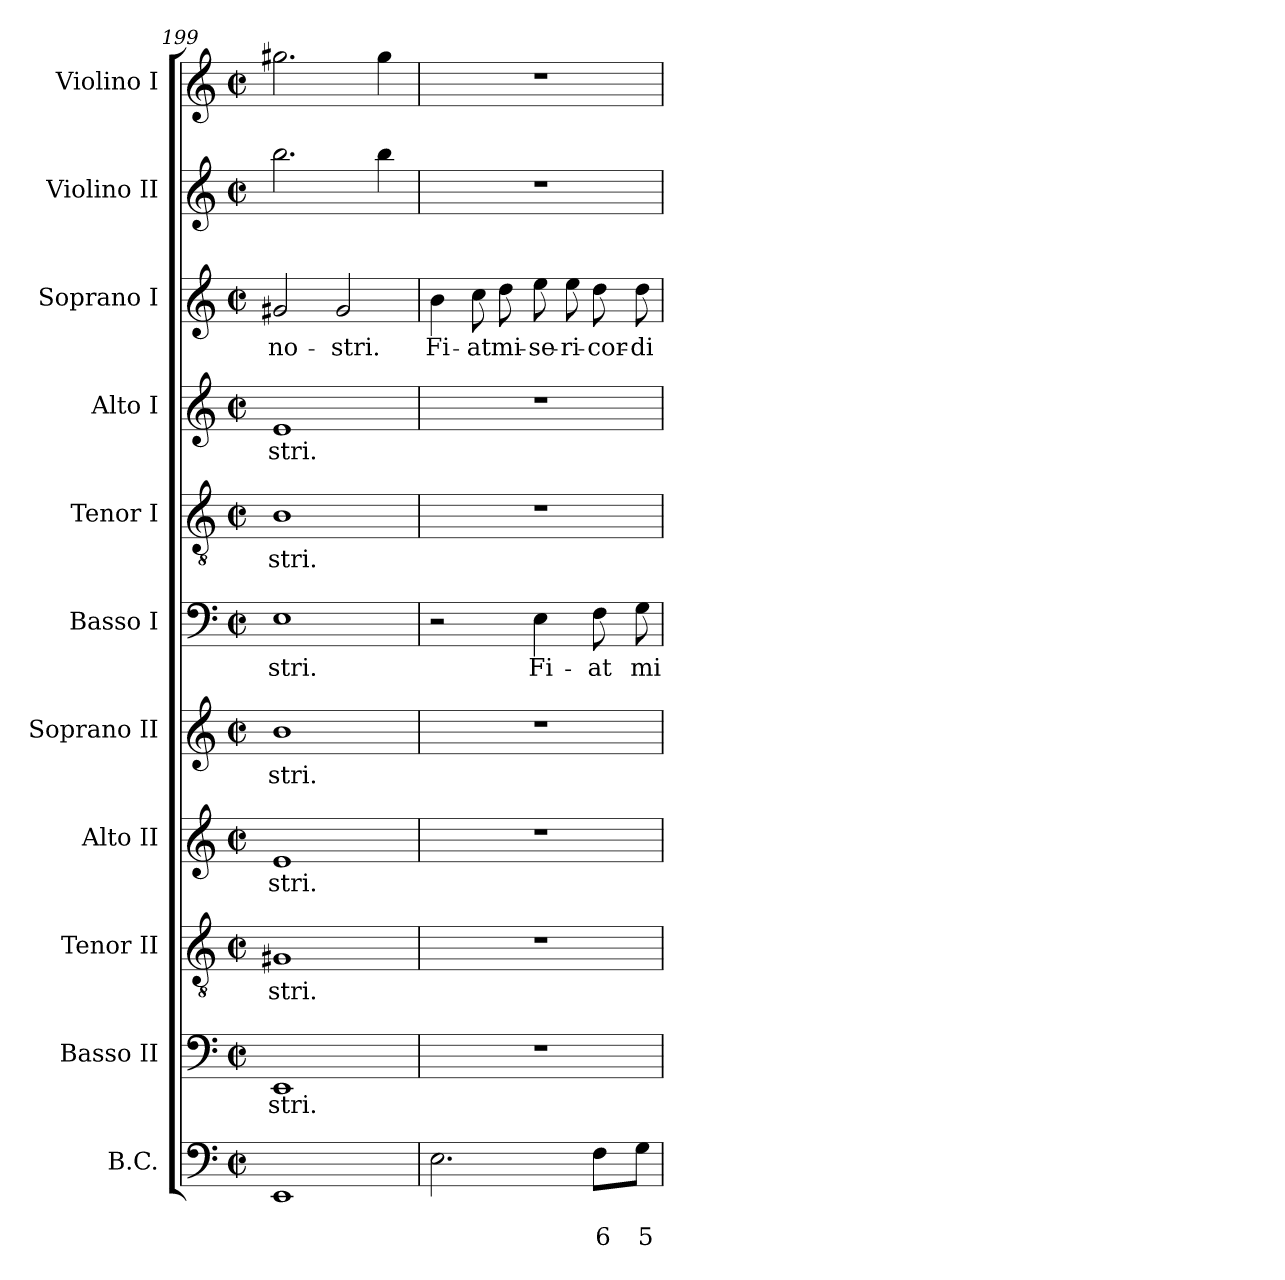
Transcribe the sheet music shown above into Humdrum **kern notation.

**kern	**text	**text	**kern	**text	**kern	**text	**kern	**text	**kern	**text	**kern	**text	**kern	**text	**kern	**text	**kern	**text	**kern	**kern
*part11	*part11	*part11	*part10	*part10	*part9	*part9	*part8	*part8	*part7	*part7	*part6	*part6	*part5	*part5	*part4	*part4	*part3	*part3	*part2	*part1
*staff11	*staff11	*staff11	*staff10	*staff10	*staff9	*staff9	*staff8	*staff8	*staff7	*staff7	*staff6	*staff6	*staff5	*staff5	*staff4	*staff4	*staff3	*staff3	*staff2	*staff1
*I"B.C.	*	*	*I"Basso II	*	*I"Tenor II	*	*I"Alto II	*	*I"Soprano II	*	*I"Basso I	*	*I"Tenor I	*	*I"Alto I	*	*I"Soprano I	*	*I"Violino II	*I"Violino I
*I'BC	*	*	*I'B 2	*	*I'T 2	*	*I'A 2	*	*I'S 2	*	*I'B 1	*	*I'T 1	*	*I'A 1	*	*I'S 1	*	*I'Vln. II	*I'Vln. I
*clefF4	*	*	*clefF4	*	*clefGv2	*	*clefG2	*	*clefG2	*	*clefF4	*	*clefGv2	*	*clefG2	*	*clefG2	*	*clefG2	*clefG2
*k[]	*	*	*k[]	*	*k[]	*	*k[]	*	*k[]	*	*k[]	*	*k[]	*	*k[]	*	*k[]	*	*k[]	*k[]
*C:	*	*	*C:	*	*C:	*	*C:	*	*C:	*	*C:	*	*C:	*	*C:	*	*C:	*	*C:	*C:
*M2/2	*	*	*M2/2	*	*M2/2	*	*M2/2	*	*M2/2	*	*M2/2	*	*M2/2	*	*M2/2	*	*M2/2	*	*M2/2	*M2/2
*met(c|)	*	*	*met(c|)	*	*met(c|)	*	*met(c|)	*	*met(c|)	*	*met(c|)	*	*met(c|)	*	*met(c|)	*	*met(c|)	*	*met(c|)	*met(c|)
=199	=199	=199	=199	=199	=199	=199	=199	=199	=199	=199	=199	=199	=199	=199	=199	=199	=199	=199	=199	=199
!	!	!	!	!LO:LY:b	!	!	!	!	!	!	!	!	!	!	!	!	!	!	!	!
!	!	!	!	!	!	!LO:LY:b	!	!	!	!	!	!	!	!	!	!	!	!	!	!
!	!	!	!	!	!	!	!	!LO:LY:b	!	!	!	!	!	!	!	!	!	!	!	!
!	!	!	!	!	!	!	!	!	!	!LO:LY:b	!	!	!	!	!	!	!	!	!	!
!	!	!	!	!	!	!	!	!	!	!	!	!LO:LY:b	!	!	!	!	!	!	!	!
!	!	!	!	!	!	!	!	!	!	!	!	!	!	!LO:LY:b	!	!	!	!	!	!
!	!	!	!	!	!	!	!	!	!	!	!	!	!	!	!	!LO:LY:b	!	!	!	!
!	!	!	!	!	!	!	!	!	!	!	!	!	!	!	!	!	!	!LO:LY:b	!	!
1EE	.	.	1EE	-stri.	1G#X	-stri.	1e	-stri.	1b	-stri.	1E	-stri.	1B	-stri.	1e	-stri.	2g#X/	no-	2.bb\	2.gg#X\
!	!	!	!	!	!	!	!	!	!	!	!	!	!	!	!	!	!	!LO:LY:b	!	!
.	.	.	.	.	.	.	.	.	.	.	.	.	.	.	.	.	2g#/	-stri.	.	.
.	.	.	.	.	.	.	.	.	.	.	.	.	.	.	.	.	.	.	4bb\	4gg#\
=200	=200	=200	=200	=200	=200	=200	=200	=200	=200	=200	=200	=200	=200	=200	=200	=200	=200	=200	=200	=200
!	!	!	!	!	!	!	!	!	!	!	!	!	!	!	!	!	!	!LO:LY:b	!	!
2.E\	.	.	1r	.	1r	.	1r	.	1r	.	2r	.	1r	.	1r	.	4b\	Fi-	1r	1r
!	!	!	!	!	!	!	!	!	!	!	!	!	!	!	!	!	!	!LO:LY:b	!	!
.	.	.	.	.	.	.	.	.	.	.	.	.	.	.	.	.	8cc\	-at	.	.
!	!	!	!	!	!	!	!	!	!	!	!	!	!	!	!	!	!	!LO:LY:b	!	!
.	.	.	.	.	.	.	.	.	.	.	.	.	.	.	.	.	8dd\	mi-	.	.
!	!	!	!	!	!	!	!	!	!	!	!	!LO:LY:b	!	!	!	!	!	!	!	!
!	!	!	!	!	!	!	!	!	!	!	!	!	!	!	!	!	!	!LO:LY:b	!	!
.	.	.	.	.	.	.	.	.	.	.	4E\	Fi-	.	.	.	.	8ee\	-se-	.	.
!	!	!	!	!	!	!	!	!	!	!	!	!	!	!	!	!	!	!LO:LY:b	!	!
.	.	.	.	.	.	.	.	.	.	.	.	.	.	.	.	.	8ee\	-ri-	.	.
!	!	!LO:LY:b	!	!	!	!	!	!	!	!	!	!	!	!	!	!	!	!	!	!
!	!	!	!	!	!	!	!	!	!	!	!	!LO:LY:b	!	!	!	!	!	!	!	!
!	!	!	!	!	!	!	!	!	!	!	!	!	!	!	!	!	!	!LO:LY:b	!	!
8F\L	.	6	.	.	.	.	.	.	.	.	8F\	-at	.	.	.	.	8dd\	-cor-	.	.
!	!	!LO:LY:b	!	!	!	!	!	!	!	!	!	!	!	!	!	!	!	!	!	!
!	!	!	!	!	!	!	!	!	!	!	!	!LO:LY:b	!	!	!	!	!	!	!	!
!	!	!	!	!	!	!	!	!	!	!	!	!	!	!	!	!	!	!LO:LY:b	!	!
8G\J	.	5	.	.	.	.	.	.	.	.	8G\	mi-	.	.	.	.	8dd\	-di-	.	.
=	=	=	=	=	=	=	=	=	=	=	=	=	=	=	=	=	=	=	=	=
*-	*-	*-	*-	*-	*-	*-	*-	*-	*-	*-	*-	*-	*-	*-	*-	*-	*-	*-	*-	*-
